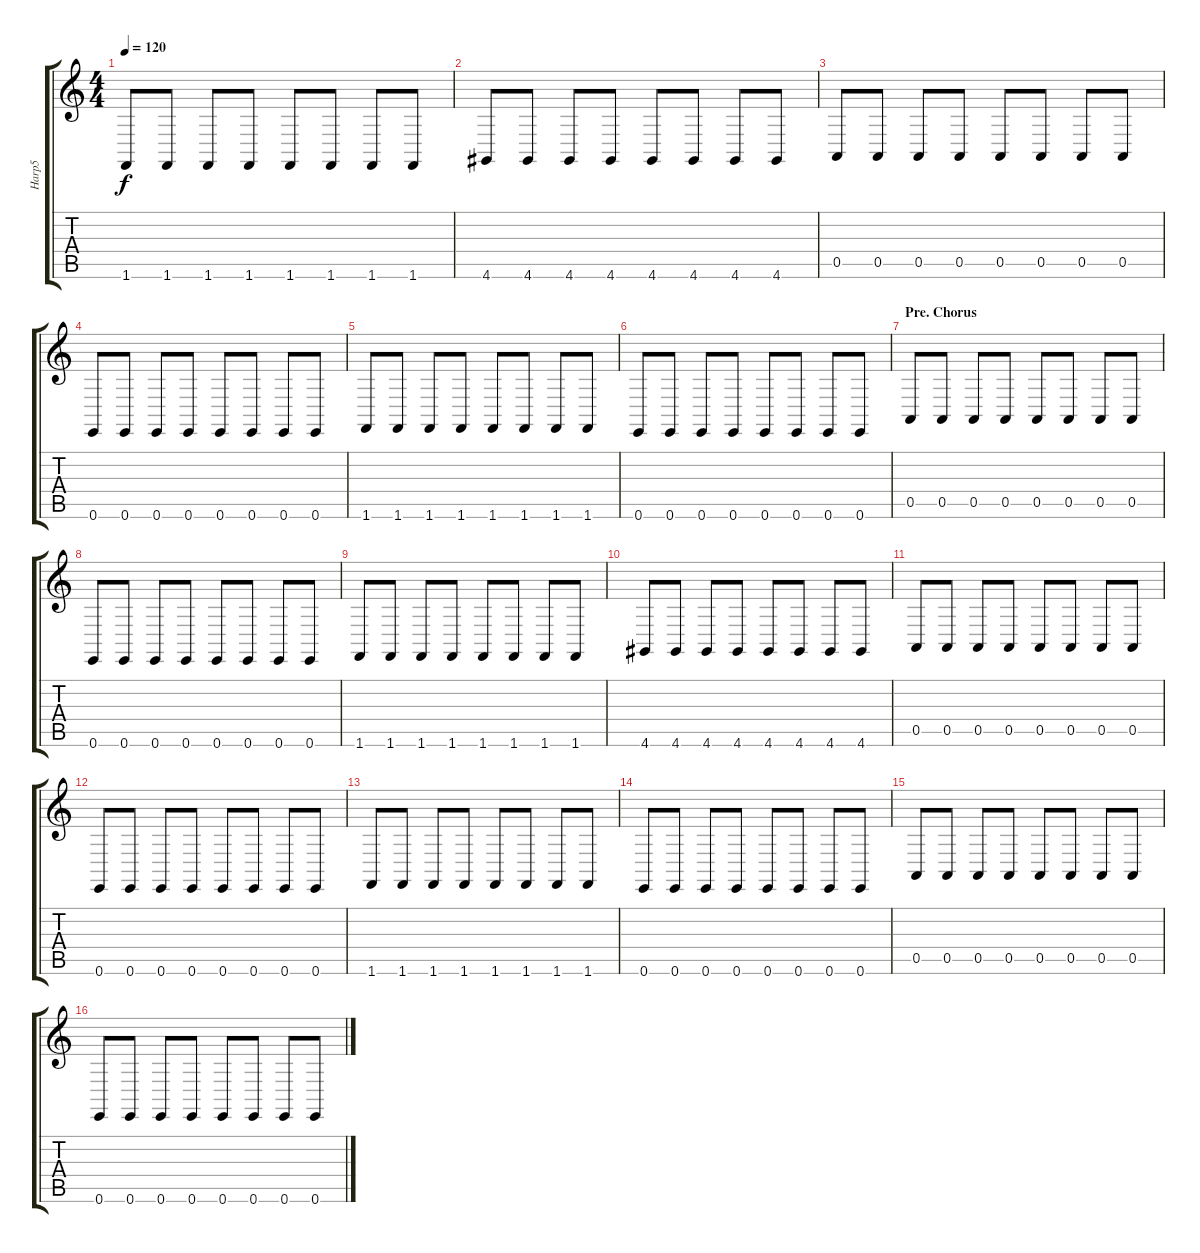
\track ("Harp5" "Harp5") {instrument orchestralharp}
\staff {score tabs}
\tuning (E4 B3 G3 D3 A2 E2) {hide}
\ts (4 4)
\tempo 120
\clef g2
\ks c
1.6.8{dy f} 1.6.8 1.6.8 1.6.8 1.6.8 1.6.8 1.6.8 1.6.8 |
4.6.8 4.6.8 4.6.8 4.6.8 4.6.8 4.6.8 4.6.8 4.6.8 |
0.5.8 0.5.8 0.5.8 0.5.8 0.5.8 0.5.8 0.5.8 0.5.8 |
0.6.8 0.6.8 0.6.8 0.6.8 0.6.8 0.6.8 0.6.8 0.6.8 |
1.6.8 1.6.8 1.6.8 1.6.8 1.6.8 1.6.8 1.6.8 1.6.8 |
0.6.8 0.6.8 0.6.8 0.6.8 0.6.8 0.6.8 0.6.8 0.6.8 |
\section ("" "Pre. Chorus")
0.5.8 0.5.8 0.5.8 0.5.8 0.5.8 0.5.8 0.5.8 0.5.8 |
0.6.8 0.6.8 0.6.8 0.6.8 0.6.8 0.6.8 0.6.8 0.6.8 |
1.6.8 1.6.8 1.6.8 1.6.8 1.6.8 1.6.8 1.6.8 1.6.8 |
4.6.8 4.6.8 4.6.8 4.6.8 4.6.8 4.6.8 4.6.8 4.6.8 |
0.5.8 0.5.8 0.5.8 0.5.8 0.5.8 0.5.8 0.5.8 0.5.8 |
0.6.8 0.6.8 0.6.8 0.6.8 0.6.8 0.6.8 0.6.8 0.6.8 |
1.6.8 1.6.8 1.6.8 1.6.8 1.6.8 1.6.8 1.6.8 1.6.8 |
0.6.8 0.6.8 0.6.8 0.6.8 0.6.8 0.6.8 0.6.8 0.6.8 |
0.5.8 0.5.8 0.5.8 0.5.8 0.5.8 0.5.8 0.5.8 0.5.8 |
0.6.8 0.6.8 0.6.8 0.6.8 0.6.8 0.6.8 0.6.8 0.6.8
